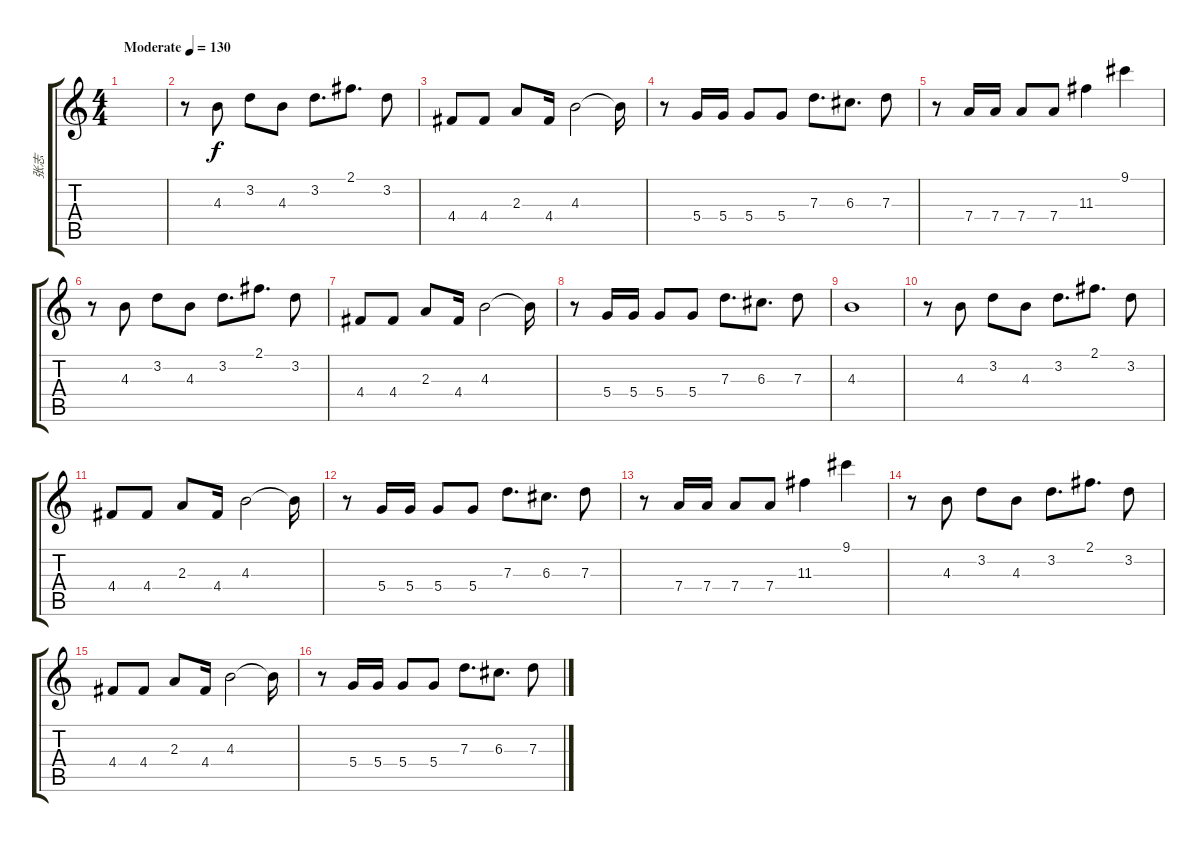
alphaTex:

\track ("张志" "张志") {instrument distortionguitar}
\staff {score tabs}
\tuning (E4 B3 G3 D3 A2 E2) {hide}
\ts (4 4)
\tempo (130 "Moderate")
\clef g2
\ks c
|
r.8 4.3.8 3.2.8 4.3.8 3.2.8{d} 2.1.8{d} 3.2.8 |
4.4.8 4.4.8 2.3.8 4.4.16 4.3.2 4.3{t}.16 |
r.8 5.4.16 5.4.16 5.4.8 5.4.8 7.3.8{d} 6.3.8{d} 7.3.8 |
r.8 7.4.16 7.4.16 7.4.8 7.4.8 11.3.4 9.1.4 |
r.8 4.3.8 3.2.8 4.3.8 3.2.8{d} 2.1.8{d} 3.2.8 |
4.4.8 4.4.8 2.3.8 4.4.16 4.3.2 4.3{t}.16 |
r.8 5.4.16 5.4.16 5.4.8 5.4.8 7.3.8{d} 6.3.8{d} 7.3.8 |
4.3.1 |
r.8 4.3.8 3.2.8 4.3.8 3.2.8{d} 2.1.8{d} 3.2.8 |
4.4.8 4.4.8 2.3.8 4.4.16 4.3.2 4.3{t}.16 |
r.8 5.4.16 5.4.16 5.4.8 5.4.8 7.3.8{d} 6.3.8{d} 7.3.8 |
r.8 7.4.16 7.4.16 7.4.8 7.4.8 11.3.4 9.1.4 |
r.8 4.3.8 3.2.8 4.3.8 3.2.8{d} 2.1.8{d} 3.2.8 |
4.4.8 4.4.8 2.3.8 4.4.16 4.3.2 4.3{t}.16 |
r.8 5.4.16 5.4.16 5.4.8 5.4.8 7.3.8{d} 6.3.8{d} 7.3.8
